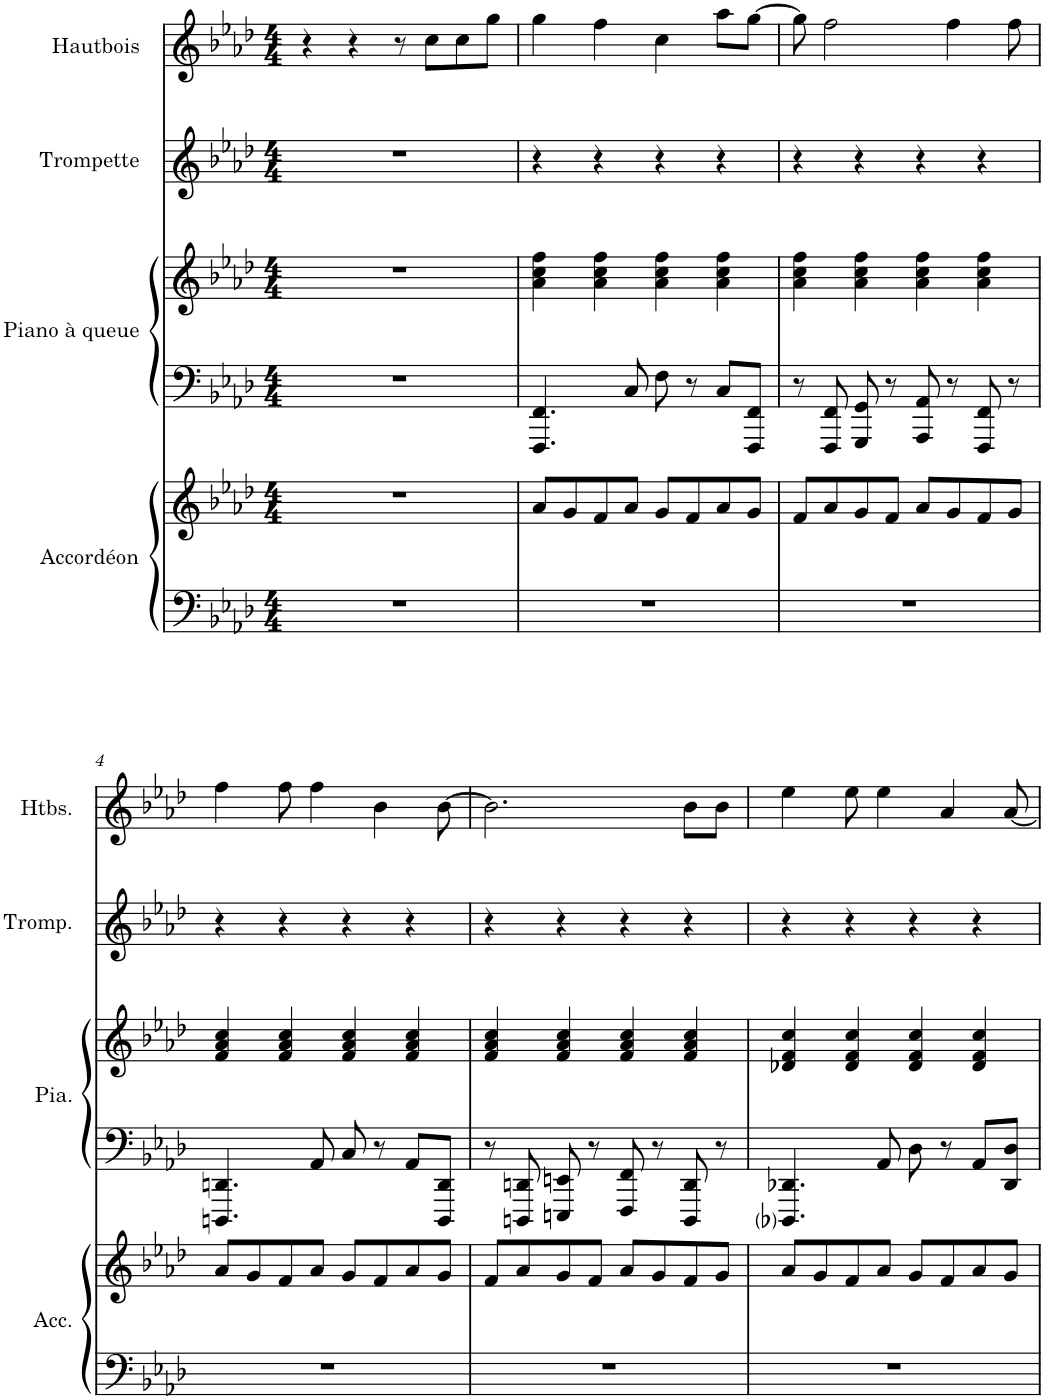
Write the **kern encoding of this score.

**kern	**kern	**kern	**kern	**kern	**kern
*part4	*part4	*part3	*part3	*part2	*part1
*staff6	*staff5	*staff4	*staff3	*staff2	*staff1
*I"Accordéon	*	*I"Piano à queue	*	*I"Trompette	*I"Hautbois
*I'Acc.	*	*I'Pia.	*	*I'Tromp.	*I'Htbs.
*clefF4	*clefG2	*clefF4	*clefG2	*clefG2	*clefG2
*	*	*	*	*Trd1c2	*
*k[b-e-a-d-]	*k[b-e-a-d-]	*k[b-e-a-d-]	*k[b-e-a-d-]	*k[b-e-a-d-]	*k[b-e-a-d-]
*M4/4	*M4/4	*M4/4	*M4/4	*M4/4	*M4/4
=1	=1	=1	=1	=1	=1
1r	1r	1r	1r	1r	4r
.	.	.	.	.	4r
.	.	.	.	.	8r
.	.	.	.	.	8cc\L
.	.	.	.	.	8cc\
.	.	.	.	.	8gg\J
=2	=2	=2	=2	=2	=2
1r	8a-/L	4.FFF/ 4.FF/	4a-\ 4cc\ 4ff\	4r	4gg\
.	8g/	.	.	.	.
.	8f/	.	4a-\ 4cc\ 4ff\	4r	4ff\
.	8a-/J	8C/	.	.	.
.	8g/L	8F\	4a-\ 4cc\ 4ff\	4r	4cc\
.	8f/	8r	.	.	.
.	8a-/	8C/L	4a-\ 4cc\ 4ff\	4r	8aa-\L
.	8g/J	8FFF/ 8FF/J	.	.	[8gg\J
=3	=3	=3	=3	=3	=3
1r	8f/L	8r	4a-\ 4cc\ 4ff\	4r	8gg\]
.	8a-/	8FFF/ 8FF/	.	.	2ff\
.	8g/	8GGG/ 8GG/	4a-\ 4cc\ 4ff\	4r	.
.	8f/J	8r	.	.	.
.	8a-/L	8AAA-/ 8AA-/	4a-\ 4cc\ 4ff\	4r	.
.	8g/	8r	.	.	4ff\
.	8f/	8FFF/ 8FF/	4a-\ 4cc\ 4ff\	4r	.
.	8g/J	8r	.	.	8ff\
!!LO:LB:g=z
=4	=4	=4	=4	=4	=4
1r	8a-/L	4.DDDn/ 4.DDn/	4f/ 4a-/ 4cc/	4r	4ff\
.	8g/	.	.	.	.
.	8f/	.	4f/ 4a-/ 4cc/	4r	8ff\
.	8a-/J	8AA-/	.	.	4ff\
.	8g/L	8C/	4f/ 4a-/ 4cc/	4r	.
.	8f/	8r	.	.	4b-\
.	8a-/	8AA-/L	4f/ 4a-/ 4cc/	4r	.
.	8g/J	8DDD/ 8DD/J	.	.	[8b-\
=5	=5	=5	=5	=5	=5
1r	8f/L	8r	4f/ 4a-/ 4cc/	4r	2.b-\]
.	8a-/	8DDDn/ 8DDn/	.	.	.
.	8g/	8EEEn/ 8EEn/	4f/ 4a-/ 4cc/	4r	.
.	8f/J	8r	.	.	.
.	8a-/L	8FFF/ 8FF/	4f/ 4a-/ 4cc/	4r	.
.	8g/	8r	.	.	.
.	8f/	8DDD/ 8DD/	4f/ 4a-/ 4cc/	4r	8b-\L
.	8g/J	8r	.	.	8b-\J
=6	=6	=6	=6	=6	=6
1r	8a-/L	4.DDD-i/ 4.DD-X/	4d-X/ 4f/ 4cc/	4r	4ee-\
.	8g/	.	.	.	.
.	8f/	.	4d-/ 4f/ 4cc/	4r	8ee-\
.	8a-/J	8AA-/	.	.	4ee-\
.	8g/L	8D-\	4d-/ 4f/ 4cc/	4r	.
.	8f/	8r	.	.	4a-/
.	8a-/	8AA-/L	4d-/ 4f/ 4cc/	4r	.
.	8g/J	8DD-/ 8D-/J	.	.	[8a-/
=	=	=	=	=	=
*-	*-	*-	*-	*-	*-
